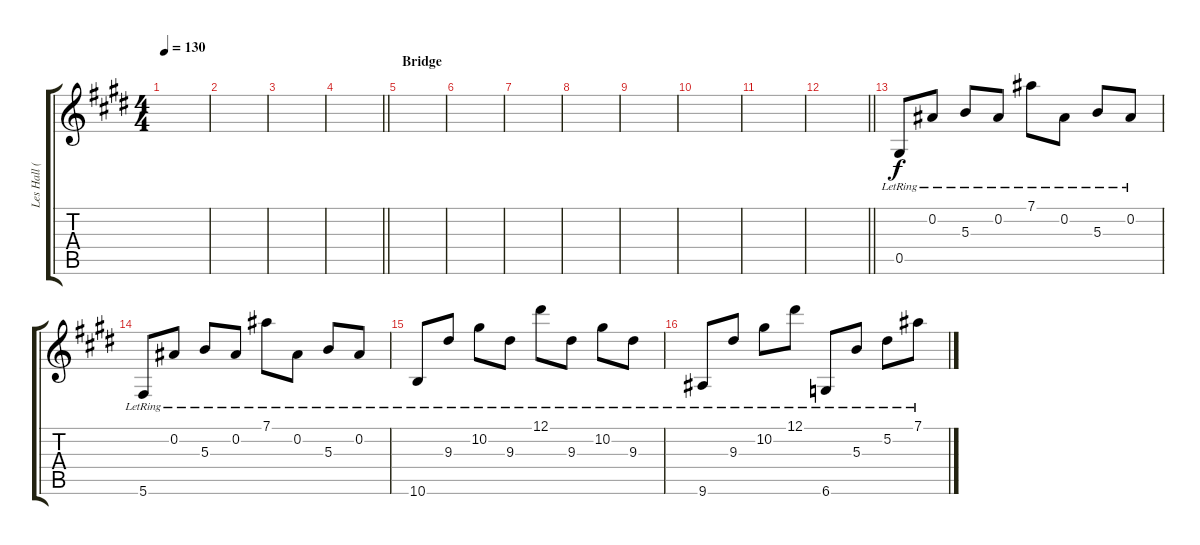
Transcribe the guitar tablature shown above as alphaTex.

\track ("Les Hall (Acoustic) (R)" "Les Hall (") {instrument acousticguitarsteel}
\staff {score tabs}
\tuning (Eb4 Bb3 Gb3 Db3 Ab2 Db2) {hide}
\ts (4 4)
\tempo 130
\clef g2
\ks c#minor
|
|
|
\barLineRight lightlight
|
\section ("" "Bridge")
|
|
|
|
|
|
|
\barLineRight lightlight
|
0.5{lr}.8 0.2{lr}.8 5.3{lr}.8 0.2{lr}.8 7.1{lr}.8 0.2{lr}.8 5.3{lr}.8 0.2{lr}.8 |
5.6{lr}.8 0.2{lr}.8 5.3{lr}.8 0.2{lr}.8 7.1{lr}.8 0.2{lr}.8 5.3{lr}.8 0.2{lr}.8 |
10.6{lr}.8 9.3{lr}.8 10.2{lr}.8 9.3{lr}.8 12.1{lr}.8 9.3{lr}.8 10.2{lr}.8 9.3{lr}.8 |
9.6{lr}.8 9.3{lr}.8 10.2{lr}.8 12.1{lr}.8 6.6{lr}.8 5.3{lr}.8 5.2{lr}.8 7.1{lr}.8
